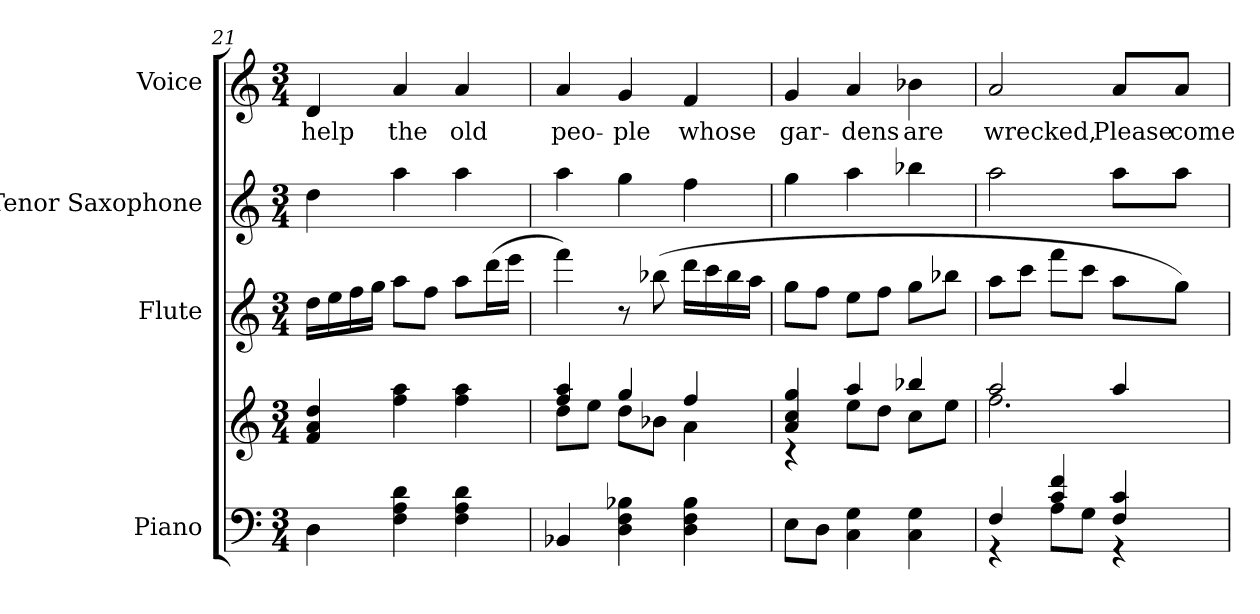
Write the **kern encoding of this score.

**kern	**kern	**kern	**kern	**kern	**text
*part4	*part4	*part3	*part2	*part1	*part1
*staff5	*staff4	*staff3	*staff2	*staff1	*staff1
*I"Piano	*	*I"Flute	*I"Tenor Saxophone	*I"Voice	*
*I'Pno.	*	*I'Fl.	*I'Ten. Sax.	*I'Voice	*
!!LO:LB:g=z
*clefF4	*clefG2	*clefG2	*clefG2	*clefG2	*
*	*	*	*ITrd8c14	*	*
*k[]	*k[]	*k[]	*k[]	*k[]	*
*C:	*C:	*C:	*C:	*C:	*
*M3/4	*M3/4	*M3/4	*M3/4	*M3/4	*
=21	=21	=21	=21	=21	=21
!	!	!	!	!	!LO:LY:b:color=#000000
4Di\	4fi/ 4ai 4ddi	16ddi\LL	4di\	4di/	help
.	.	16eei\	.	.	.
.	.	16ffi\	.	.	.
.	.	16ggi\JJ	.	.	.
!	!	!	!	!	!LO:LY:b:color=#000000
4Fi\ 4Ai 4di	4ffi\ 4aai	8aai\L	4ai\	4ai/	the
.	.	8ffi\J	.	.	.
!	!	!	!	!	!LO:LY:b:color=#000000
4Fi\ 4Ai 4di	4ffi\ 4aai	8aai\L	4ai\	4ai/	old
.	.	(16dddi\L	.	.	.
.	.	16eeei\JJ	.	.	.
=22	=22	=22	=22	=22	=22
*	*^	*	*	*	*
!	!	!	!	!	!	!LO:LY:b:color=#000000
4BB-Xi/	4ffi/ 4aai	8ddi\L	4fffi\)	4ai\	4ai/	peo-
.	.	8eei\J	.	.	.	.
!	!	!	!	!	!	!LO:LY:b:color=#000000
4Di\ 4Fi 4B-Xi	4ggi/	8ddi\L	8r	4gi\	4gi/	-ple
.	.	8b-Xi\J	(8bb-Xi\	.	.	.
!	!	!	!	!	!	!LO:LY:b:color=#000000
4Di\ 4Fi 4B-i	4ffi/	4ai\	16dddi\LL	4fi\	4fi/	whose
.	.	.	16ccci\	.	.	.
.	.	.	16bb-i\	.	.	.
.	.	.	16aai\JJ	.	.	.
=23	=23	=23	=23	=23	=23	=23
!	!	!	!	!	!	!LO:LY:b:color=#000000
8Ei\L	4ai/ 4cci 4ggi	4r	8ggi\L	4gi\	4gi/	gar-
8Di\J	.	.	8ffi\J	.	.	.
!	!	!	!	!	!	!LO:LY:b:color=#000000
4Ci\ 4Gi	4aai/	8eei\L	8eei\L	4ai\	4ai/	-dens
.	.	8ddi\J	8ffi\J	.	.	.
!	!	!	!	!	!	!LO:LY:b:color=#000000
4Ci\ 4Gi	4bb-Xi/	8cci\L	8ggi\L	4b-Xi\	4b-Xi\	are
.	.	8eei\J	8bb-Xi\J	.	.	.
=24	=24	=24	=24	=24	=24	=24
*^	*	*	*	*	*	*
!	!	!	!	!	!	!	!LO:LY:b:color=#000000
4Fi/	4r	2aai/	2.ffi\	8aai\L	2ai\	2ai/	wrecked,
.	.	.	.	8ccci\J	.	.	.
4ci/ 4fi	8Ai\L	.	.	8fffi\L	.	.	.
.	8Gi\J	.	.	8ccci\J	.	.	.
!	!	!	!	!	!	!	!LO:LY:b:color=#000000
4Fi/ 4ci	4r	4aai/	.	8aai\L	8ai\L	8ai/L	Please
!	!	!	!	!	!	!	!LO:LY:b:color=#000000
.	.	.	.	8ggi\J)	8ai\J	8ai/J	come
*v	*v	*	*	*	*	*	*
*	*v	*v	*	*	*	*
=	=	=	=	=	=
*-	*-	*-	*-	*-	*-
